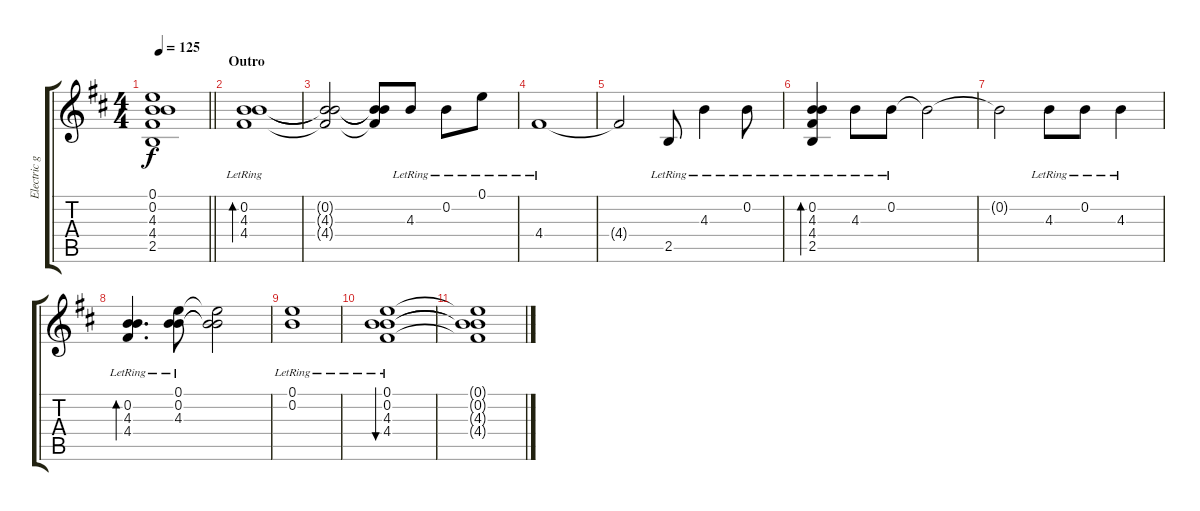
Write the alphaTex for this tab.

\track ("Electric guitar: lead" "Electric g") {instrument overdrivenguitar}
\staff {score tabs}
\tuning (E4 B3 G3 D3 A2 E2) {hide}
\ts (4 4)
\tempo 125
\clef g2
\barLineRight lightlight
\ks bminor
(0.1{t} 0.2{t} 4.3{t} 4.4{t} 2.5{t}).1{dy f} |
\section ("" "Outro")
(0.2{lr} 4.3{lr} 4.4{lr}).1{bd 240 balance 16 instrument electricguitarclean} |
(0.2{t} 4.3{t} 4.4{t}).2 (0.2{t} 4.3{t} 4.4{t}).8 4.3{lr}.8 0.2{lr}.8 0.1{lr}.8 |
4.4{lr}.1 |
4.4{t}.2 2.5{lr}.8 4.3{lr}.4 0.2{lr}.8 |
(0.2{lr} 4.3{lr} 4.4{lr} 2.5{lr}).4{bd 240} 4.3{lr}.8 0.2{lr}.8 0.2{t}.2 |
0.2{t}.2 4.3{lr}.8 0.2{lr}.8 4.3{lr}.4 |
(0.2{lr} 4.3{lr} 4.4{lr}).4{d bd 240} (0.1{lr} 0.2{lr} 4.3{lr}).8 (0.1{t} 0.2{t} 4.3{t}).2 |
(0.1{lr} 0.2{lr}).1 |
(0.1{lr} 0.2{lr} 4.3{lr} 4.4{lr}).1{bu 240} |
(0.1{t} 0.2{t} 4.3{t} 4.4{t}).1
